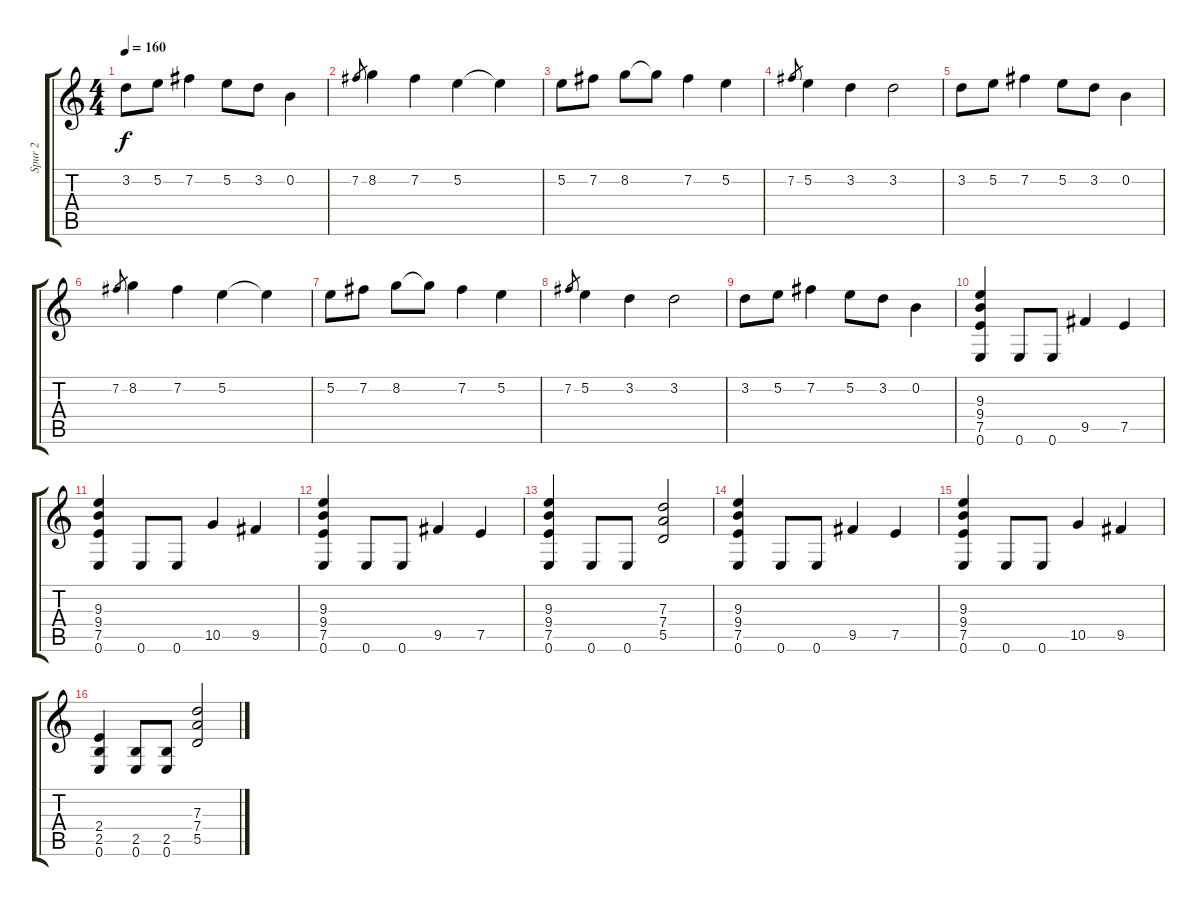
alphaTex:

\track ("Spur 2" "Spur 2") {instrument distortionguitar}
\staff {score tabs}
\tuning (E4 B3 G3 D3 A2 E2) {hide}
\ts (4 4)
\tempo 160
\clef g2
\ks c
3.2.8{dy f} 5.2.8 7.2.4 5.2.8 3.2.8 0.2.4 |
7.2.8{gr} 8.2.4 7.2.4 5.2.4 5.2{t}.4 |
5.2.8 7.2.8 8.2.8 8.2{t}.8 7.2.4 5.2.4 |
7.2.8{gr} 5.2.4 3.2.4 3.2.2 |
3.2.8 5.2.8 7.2.4 5.2.8 3.2.8 0.2.4 |
7.2.8{gr} 8.2.4 7.2.4 5.2.4 5.2{t}.4 |
5.2.8 7.2.8 8.2.8 8.2{t}.8 7.2.4 5.2.4 |
7.2.8{gr} 5.2.4 3.2.4 3.2.2 |
3.2.8 5.2.8 7.2.4 5.2.8 3.2.8 0.2.4 |
(9.3 9.4 7.5 0.6).4 0.6.8 0.6.8 9.5.4 7.5.4 |
(9.3 9.4 7.5 0.6).4 0.6.8 0.6.8 10.5.4 9.5.4 |
(9.3 9.4 7.5 0.6).4 0.6.8 0.6.8 9.5.4 7.5.4 |
(9.3 9.4 7.5 0.6).4 0.6.8 0.6.8 (7.3 7.4 5.5).2 |
(9.3 9.4 7.5 0.6).4 0.6.8 0.6.8 9.5.4 7.5.4 |
(9.3 9.4 7.5 0.6).4 0.6.8 0.6.8 10.5.4 9.5.4 |
(2.4 2.5 0.6).4 (2.5 0.6).8 (2.5 0.6).8 (7.3 7.4 5.5).2
